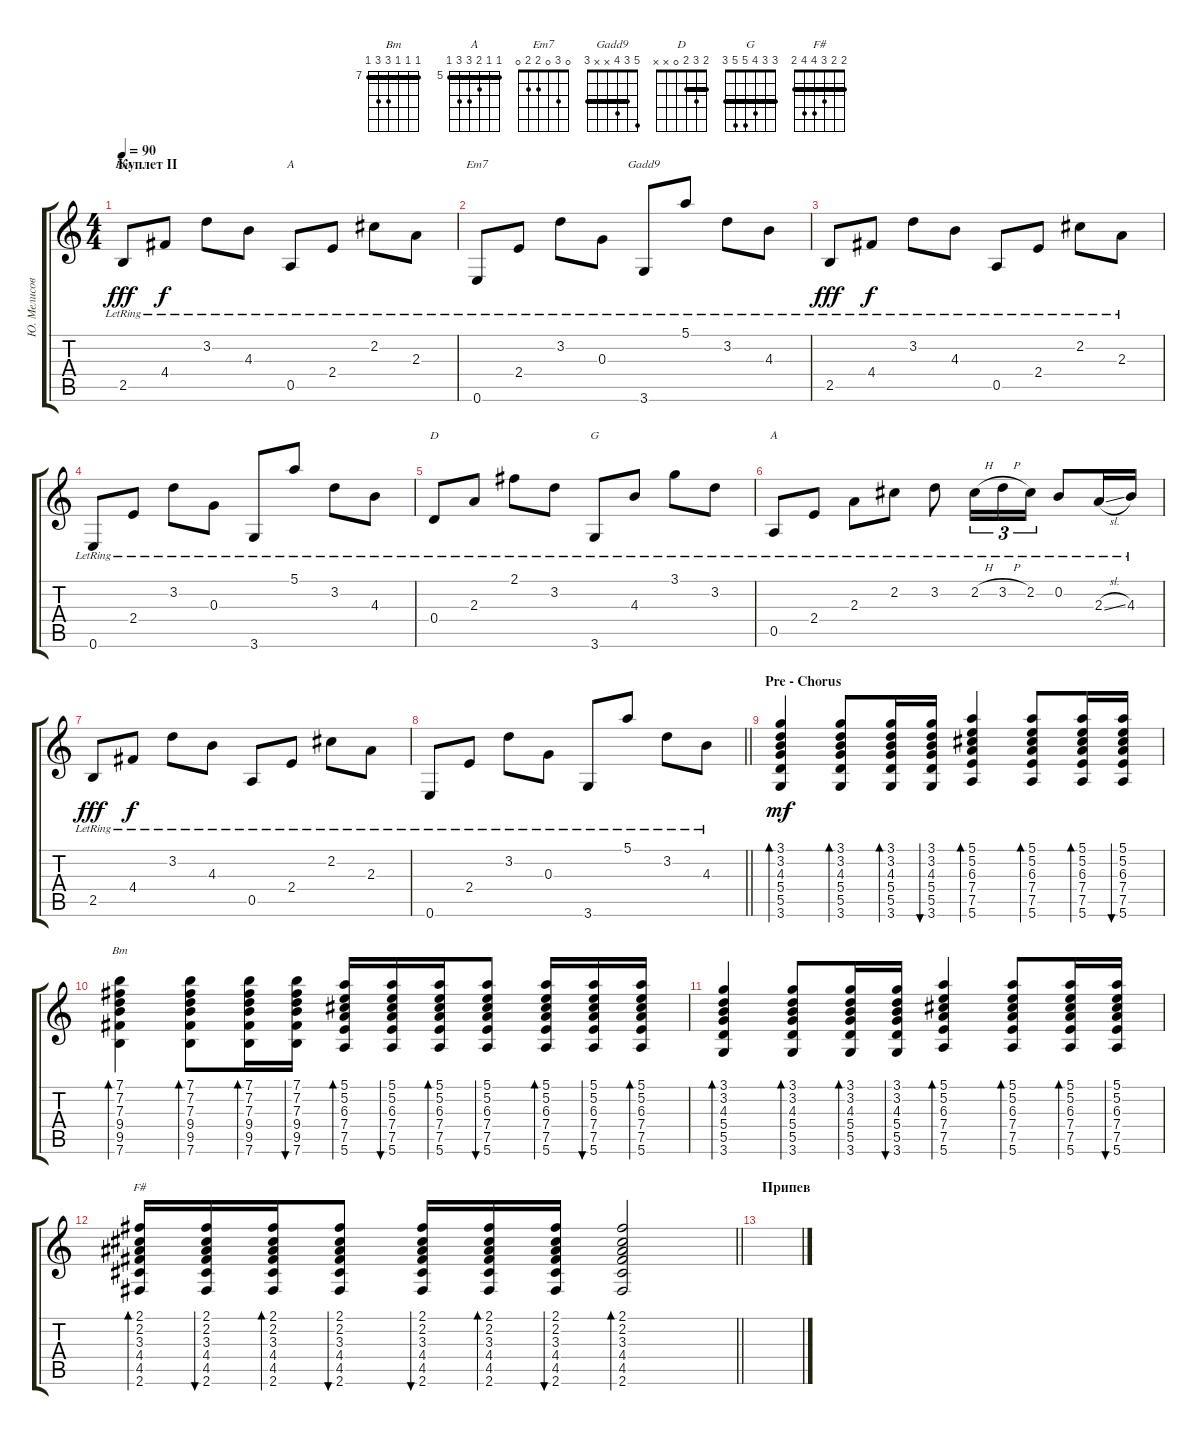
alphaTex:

\track ("Ю. Мелисов" "Ю. Мелисов") {instrument electricguitarclean}
\staff {score tabs}
\tuning (E4 B3 G3 D3 A2 E2) {hide}
\chord ("Bm" x 3 4 4 2 x)
\chord ("A" 0 2 2 2 0 x)
\chord ("Em7" 0 3 0 2 2 0)
\chord ("Gadd9" 5 3 4 x x 3) {barre 3}
\chord ("D" 2 3 2 0 x x) {barre 2}
\chord ("G" 3 3 4 5 5 3) {barre 3}
\chord ("A" 5 5 6 7 7 5) {firstfret 5 barre 5}
\chord ("Bm" 7 7 7 9 9 7) {firstfret 7 barre 7}
\chord ("F#" 2 2 3 4 4 2) {barre 2}
\ts (4 4)
\section ("" "Куплет II")
\tempo 90
\clef g2
\ks c
2.5{lr}.8{ch "Bm" dy fff} 4.4{lr}.8{dy f} 3.2{lr}.8 4.3{lr}.8 0.5{lr}.8{ch "A"} 2.4{lr}.8 2.2{lr}.8 2.3{lr}.8 |
0.6{lr}.8{ch "Em7"} 2.4{lr}.8 3.2{lr}.8 0.3{lr}.8 3.6{lr}.8{ch "Gadd9"} 5.1{lr}.8 3.2{lr}.8 4.3{lr}.8 |
2.5{lr}.8{dy fff} 4.4{lr}.8{dy f} 3.2{lr}.8 4.3{lr}.8 0.5{lr}.8 2.4{lr}.8 2.2{lr}.8 2.3{lr}.8 |
0.6{lr}.8 2.4{lr}.8 3.2{lr}.8 0.3{lr}.8 3.6{lr}.8 5.1{lr}.8 3.2{lr}.8 4.3{lr}.8 |
0.4{lr}.8{ch "D"} 2.3{lr}.8 2.1{lr}.8 3.2{lr}.8 3.6{lr}.8{ch "G"} 4.3{lr}.8 3.1{lr}.8 3.2{lr}.8 |
0.5{lr}.8{ch "A"} 2.4{lr}.8 2.3{lr}.8 2.2{lr}.8 3.2{lr}.8 2.2{h lr}.16{tu (3 2)} 3.2{h lr}.16{tu (3 2)} 2.2{lr}.16{tu (3 2)} 0.2{lr}.8 2.3{sl lr}.16 4.3{lr}.16 |
2.5{lr}.8{dy fff} 4.4{lr}.8{dy f} 3.2{lr}.8 4.3{lr}.8 0.5{lr}.8 2.4{lr}.8 2.2{lr}.8 2.3{lr}.8 |
\barLineRight lightlight
0.6{lr}.8 2.4{lr}.8 3.2{lr}.8 0.3{lr}.8 3.6{lr}.8 5.1{lr}.8 3.2{lr}.8 4.3{lr}.8 |
\section ("" "Pre - Chorus")
(3.1 3.2 4.3 5.4 5.5 3.6).4{bd 30 dy mf instrument acousticguitarsteel} (3.1 3.2 4.3 5.4 5.5 3.6).8{bd 30} (3.1 3.2 4.3 5.4 5.5 3.6).16{bd 30} (3.1 3.2 4.3 5.4 5.5 3.6).16{bu 30} (5.1 5.2 6.3 7.4 7.5 5.6).4{bd 30} (5.1 5.2 6.3 7.4 7.5 5.6).8{bd 30} (5.1 5.2 6.3 7.4 7.5 5.6).16{bd 30} (5.1 5.2 6.3 7.4 7.5 5.6).16{bu 30} |
(7.1 7.2 7.3 9.4 9.5 7.6).4{bd 30 ch "Bm"} (7.1 7.2 7.3 9.4 9.5 7.6).8{bd 30} (7.1 7.2 7.3 9.4 9.5 7.6).16{bd 30} (7.1 7.2 7.3 9.4 9.5 7.6).16{bu 30} (5.1 5.2 6.3 7.4 7.5 5.6).16{bd 30} (5.1 5.2 6.3 7.4 7.5 5.6).16{bu 30} (5.1 5.2 6.3 7.4 7.5 5.6).16{bd 30} (5.1 5.2 6.3 7.4 7.5 5.6).8{bu 30} (5.1 5.2 6.3 7.4 7.5 5.6).16{bd 30} (5.1 5.2 6.3 7.4 7.5 5.6).16{bu 30} (5.1 5.2 6.3 7.4 7.5 5.6).16{bd 30} |
(3.1 3.2 4.3 5.4 5.5 3.6).4{bd 30} (3.1 3.2 4.3 5.4 5.5 3.6).8{bd 30} (3.1 3.2 4.3 5.4 5.5 3.6).16{bd 30} (3.1 3.2 4.3 5.4 5.5 3.6).16{bu 30} (5.1 5.2 6.3 7.4 7.5 5.6).4{bd 30} (5.1 5.2 6.3 7.4 7.5 5.6).8{bd 30} (5.1 5.2 6.3 7.4 7.5 5.6).16{bd 30} (5.1 5.2 6.3 7.4 7.5 5.6).16{bu 30} |
\barLineRight lightlight
(2.1 2.2 3.3 4.4 4.5 2.6).16{bd 30 ch "F#"} (2.1 2.2 3.3 4.4 4.5 2.6).16{bu 30} (2.1 2.2 3.3 4.4 4.5 2.6).16{bd 30} (2.1 2.2 3.3 4.4 4.5 2.6).8{bu 30} (2.1 2.2 3.3 4.4 4.5 2.6).16{bu 30} (2.1 2.2 3.3 4.4 4.5 2.6).16{bd 30} (2.1 2.2 3.3 4.4 4.5 2.6).16{bu 30} (2.1 2.2 3.3 4.4 4.5 2.6).2{bd 30} |
\section ("" "Припев")
